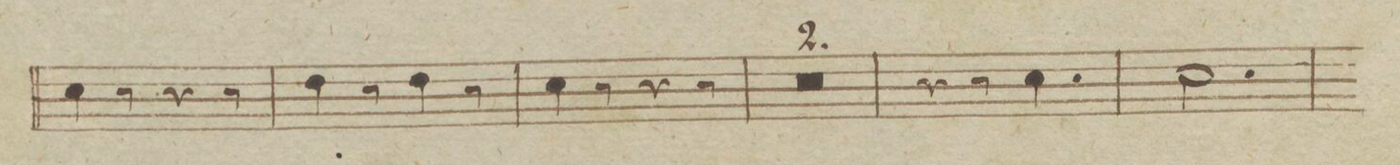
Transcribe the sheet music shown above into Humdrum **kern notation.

**kern
*I"Clarino Primo in B
*clefG2
*k[b-e-]
*met(c)
*M6/8
4b-\
8r
4r
8r
=214
4cc\
8r
4cc\
8r
=215
4b-\
8r
4r
8r
=216
1.r
=217
=218
4r
8r
4.b-\
=219
2.b-\
=220
*-
